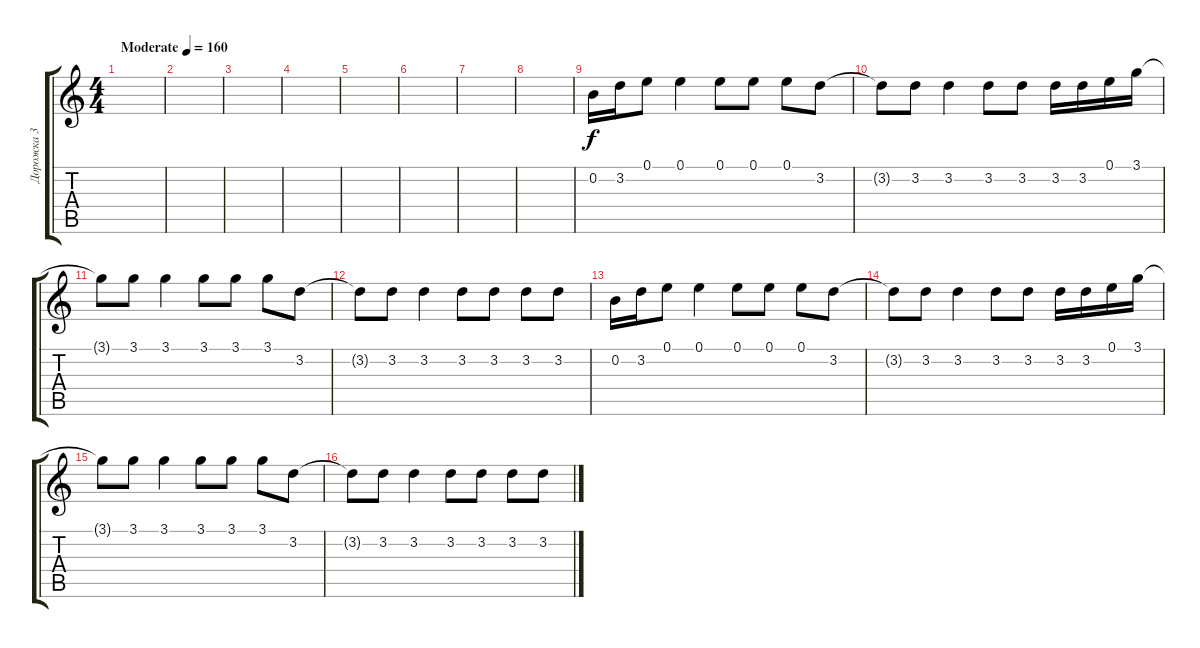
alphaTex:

\track ("Дорожка 3" "Дорожка 3") {instrument acousticguitarsteel}
\staff {score tabs}
\tuning (E4 B3 G3 D3 A2 E2) {hide}
\ts (4 4)
\tempo (160 "Moderate")
\clef g2
\ks c
|
|
|
|
|
|
|
|
0.2.16 3.2.16 0.1.8 0.1.4 0.1.8 0.1.8 0.1.8 3.2.8 |
3.2{t}.8 3.2.8 3.2.4 3.2.8 3.2.8 3.2.16 3.2.16 0.1.16 3.1.16 |
3.1{t}.8 3.1.8 3.1.4 3.1.8 3.1.8 3.1.8 3.2.8 |
3.2{t}.8 3.2.8 3.2.4 3.2.8 3.2.8 3.2.8 3.2.8 |
0.2.16 3.2.16 0.1.8 0.1.4 0.1.8 0.1.8 0.1.8 3.2.8 |
3.2{t}.8 3.2.8 3.2.4 3.2.8 3.2.8 3.2.16 3.2.16 0.1.16 3.1.16 |
3.1{t}.8 3.1.8 3.1.4 3.1.8 3.1.8 3.1.8 3.2.8 |
3.2{t}.8 3.2.8 3.2.4 3.2.8 3.2.8 3.2.8 3.2.8
